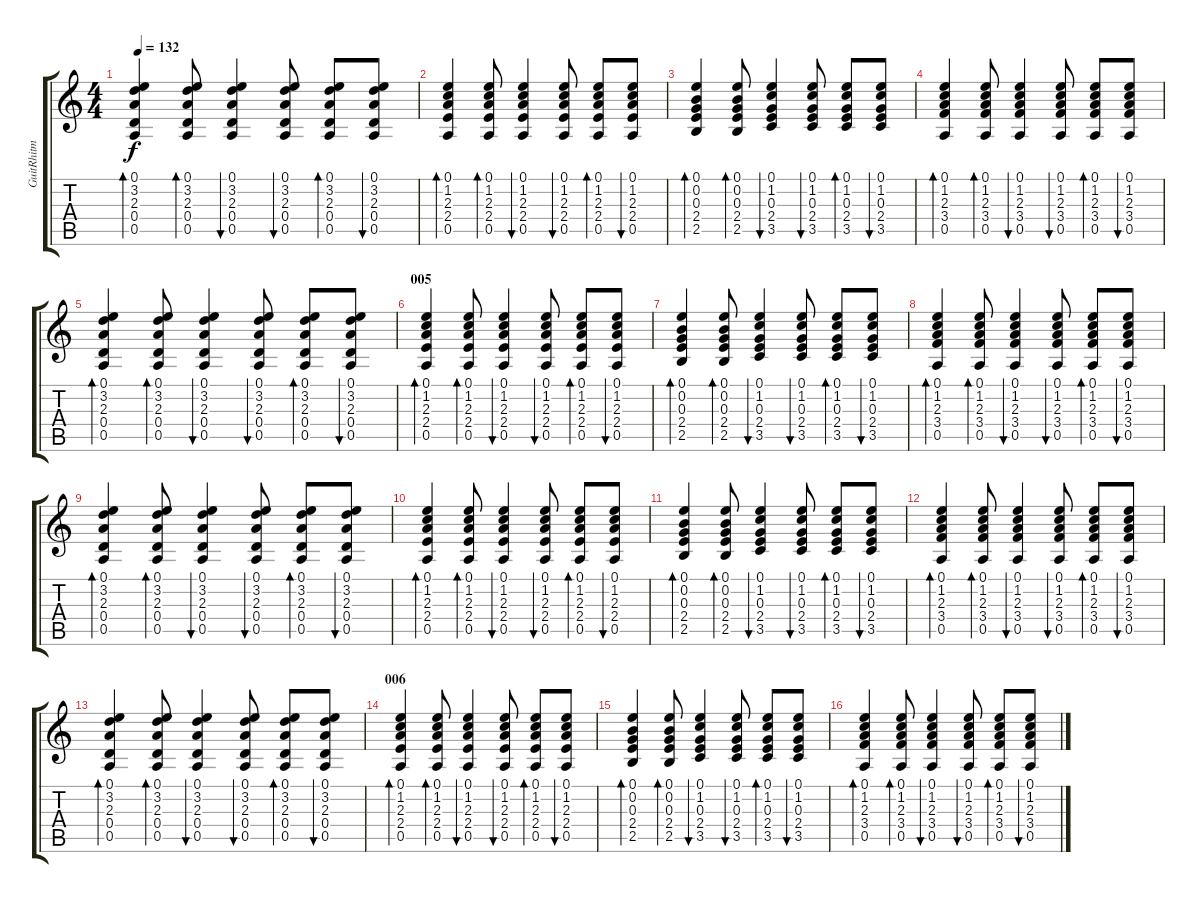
\track ("GuitRhitm" "GuitRhitm") {instrument acousticguitarsteel}
\staff {score tabs}
\tuning (E4 B3 G3 D3 A2 E2) {hide}
\ts (4 4)
\tempo 132
\clef g2
\ks c
(0.1 3.2 2.3 0.4 0.5).4{bd 60 dy f} (0.1 3.2 2.3 0.4 0.5).8{bd 60} (0.1 3.2 2.3 0.4 0.5).4{bu 60} (0.1 3.2 2.3 0.4 0.5).8{bu 60} (0.1 3.2 2.3 0.4 0.5).8{bd 60} (0.1 3.2 2.3 0.4 0.5).8{bu 60} |
(0.1 1.2 2.3 2.4 0.5).4{bd 60} (0.1 1.2 2.3 2.4 0.5).8{bd 60} (0.1 1.2 2.3 2.4 0.5).4{bu 60} (0.1 1.2 2.3 2.4 0.5).8{bu 60} (0.1 1.2 2.3 2.4 0.5).8{bd 60} (0.1 1.2 2.3 2.4 0.5).8{bu 60} |
(0.1 0.2 0.3 2.4 2.5).4{bd 60} (0.1 0.2 0.3 2.4 2.5).8{bd 60} (0.1 1.2 0.3 2.4 3.5).4{bu 60} (0.1 1.2 0.3 2.4 3.5).8{bu 60} (0.1 1.2 0.3 2.4 3.5).8{bd 60} (0.1 1.2 0.3 2.4 3.5).8{bu 60} |
(0.1 1.2 2.3 3.4 0.5).4{bd 60} (0.1 1.2 2.3 3.4 0.5).8{bd 60} (0.1 1.2 2.3 3.4 0.5).4{bu 60} (0.1 1.2 2.3 3.4 0.5).8{bu 60} (0.1 1.2 2.3 3.4 0.5).8{bd 60} (0.1 1.2 2.3 3.4 0.5).8{bu 60} |
(0.1 3.2 2.3 0.4 0.5).4{bd 60} (0.1 3.2 2.3 0.4 0.5).8{bd 60} (0.1 3.2 2.3 0.4 0.5).4{bu 60} (0.1 3.2 2.3 0.4 0.5).8{bu 60} (0.1 3.2 2.3 0.4 0.5).8{bd 60} (0.1 3.2 2.3 0.4 0.5).8{bu 60} |
\section ("" "005")
(0.1 1.2 2.3 2.4 0.5).4{bd 60} (0.1 1.2 2.3 2.4 0.5).8{bd 60} (0.1 1.2 2.3 2.4 0.5).4{bu 60} (0.1 1.2 2.3 2.4 0.5).8{bu 60} (0.1 1.2 2.3 2.4 0.5).8{bd 60} (0.1 1.2 2.3 2.4 0.5).8{bu 60} |
(0.1 0.2 0.3 2.4 2.5).4{bd 60} (0.1 0.2 0.3 2.4 2.5).8{bd 60} (0.1 1.2 0.3 2.4 3.5).4{bu 60} (0.1 1.2 0.3 2.4 3.5).8{bu 60} (0.1 1.2 0.3 2.4 3.5).8{bd 60} (0.1 1.2 0.3 2.4 3.5).8{bu 60} |
(0.1 1.2 2.3 3.4 0.5).4{bd 60} (0.1 1.2 2.3 3.4 0.5).8{bd 60} (0.1 1.2 2.3 3.4 0.5).4{bu 60} (0.1 1.2 2.3 3.4 0.5).8{bu 60} (0.1 1.2 2.3 3.4 0.5).8{bd 60} (0.1 1.2 2.3 3.4 0.5).8{bu 60} |
(0.1 3.2 2.3 0.4 0.5).4{bd 60} (0.1 3.2 2.3 0.4 0.5).8{bd 60} (0.1 3.2 2.3 0.4 0.5).4{bu 60} (0.1 3.2 2.3 0.4 0.5).8{bu 60} (0.1 3.2 2.3 0.4 0.5).8{bd 60} (0.1 3.2 2.3 0.4 0.5).8{bu 60} |
(0.1 1.2 2.3 2.4 0.5).4{bd 60} (0.1 1.2 2.3 2.4 0.5).8{bd 60} (0.1 1.2 2.3 2.4 0.5).4{bu 60} (0.1 1.2 2.3 2.4 0.5).8{bu 60} (0.1 1.2 2.3 2.4 0.5).8{bd 60} (0.1 1.2 2.3 2.4 0.5).8{bu 60} |
(0.1 0.2 0.3 2.4 2.5).4{bd 60} (0.1 0.2 0.3 2.4 2.5).8{bd 60} (0.1 1.2 0.3 2.4 3.5).4{bu 60} (0.1 1.2 0.3 2.4 3.5).8{bu 60} (0.1 1.2 0.3 2.4 3.5).8{bd 60} (0.1 1.2 0.3 2.4 3.5).8{bu 60} |
(0.1 1.2 2.3 3.4 0.5).4{bd 60} (0.1 1.2 2.3 3.4 0.5).8{bd 60} (0.1 1.2 2.3 3.4 0.5).4{bu 60} (0.1 1.2 2.3 3.4 0.5).8{bu 60} (0.1 1.2 2.3 3.4 0.5).8{bd 60} (0.1 1.2 2.3 3.4 0.5).8{bu 60} |
(0.1 3.2 2.3 0.4 0.5).4{bd 60} (0.1 3.2 2.3 0.4 0.5).8{bd 60} (0.1 3.2 2.3 0.4 0.5).4{bu 60} (0.1 3.2 2.3 0.4 0.5).8{bu 60} (0.1 3.2 2.3 0.4 0.5).8{bd 60} (0.1 3.2 2.3 0.4 0.5).8{bu 60} |
\section ("" "006")
(0.1 1.2 2.3 2.4 0.5).4{bd 60} (0.1 1.2 2.3 2.4 0.5).8{bd 60} (0.1 1.2 2.3 2.4 0.5).4{bu 60} (0.1 1.2 2.3 2.4 0.5).8{bu 60} (0.1 1.2 2.3 2.4 0.5).8{bd 60} (0.1 1.2 2.3 2.4 0.5).8{bu 60} |
(0.1 0.2 0.3 2.4 2.5).4{bd 60} (0.1 0.2 0.3 2.4 2.5).8{bd 60} (0.1 1.2 0.3 2.4 3.5).4{bu 60} (0.1 1.2 0.3 2.4 3.5).8{bu 60} (0.1 1.2 0.3 2.4 3.5).8{bd 60} (0.1 1.2 0.3 2.4 3.5).8{bu 60} |
(0.1 1.2 2.3 3.4 0.5).4{bd 60} (0.1 1.2 2.3 3.4 0.5).8{bd 60} (0.1 1.2 2.3 3.4 0.5).4{bu 60} (0.1 1.2 2.3 3.4 0.5).8{bu 60} (0.1 1.2 2.3 3.4 0.5).8{bd 60} (0.1 1.2 2.3 3.4 0.5).8{bu 60}
